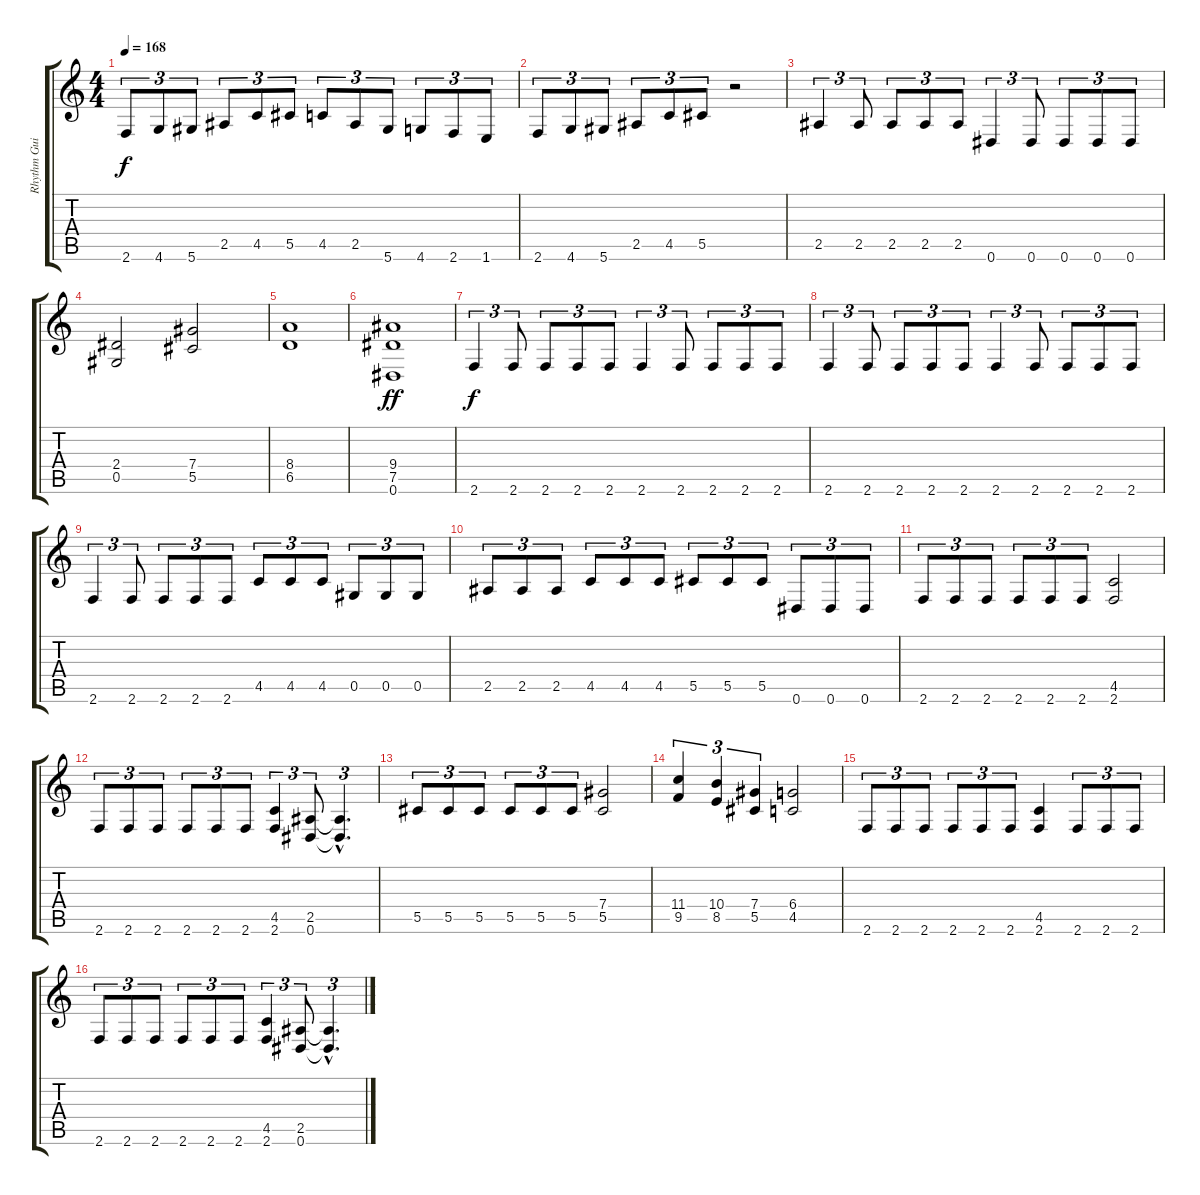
\track ("Rhythm Guitar " "Rhythm Gui") {instrument distortionguitar}
\staff {score tabs}
\tuning (Eb4 Bb3 Gb3 Db3 Ab2 Eb2) {hide}
\ts (4 4)
\tempo 168
\clef g2
\ks c
2.6.8{tu (3 2) dy f} 4.6.8{tu (3 2)} 5.6.8{tu (3 2)} 2.5.8{tu (3 2)} 4.5.8{tu (3 2)} 5.5.8{tu (3 2)} 4.5.8{tu (3 2)} 2.5.8{tu (3 2)} 5.6.8{tu (3 2)} 4.6.8{tu (3 2)} 2.6.8{tu (3 2)} 1.6.8{tu (3 2)} |
2.6.8{tu (3 2)} 4.6.8{tu (3 2)} 5.6.8{tu (3 2)} 2.5.8{tu (3 2)} 4.5.8{tu (3 2)} 5.5.8{tu (3 2)} r.2 |
2.5.4{tu (3 2)} 2.5.8{tu (3 2)} 2.5.8{tu (3 2)} 2.5.8{tu (3 2)} 2.5.8{tu (3 2)} 0.6.4{tu (3 2)} 0.6.8{tu (3 2)} 0.6.8{tu (3 2)} 0.6.8{tu (3 2)} 0.6.8{tu (3 2)} |
(2.4 0.5).2 (7.4 5.5).2 |
(8.4 6.5).1 |
(9.4 7.5 0.6).1{dy ff} |
2.6.4{tu (3 2) dy f} 2.6.8{tu (3 2)} 2.6.8{tu (3 2)} 2.6.8{tu (3 2)} 2.6.8{tu (3 2)} 2.6.4{tu (3 2)} 2.6.8{tu (3 2)} 2.6.8{tu (3 2)} 2.6.8{tu (3 2)} 2.6.8{tu (3 2)} |
2.6.4{tu (3 2)} 2.6.8{tu (3 2)} 2.6.8{tu (3 2)} 2.6.8{tu (3 2)} 2.6.8{tu (3 2)} 2.6.4{tu (3 2)} 2.6.8{tu (3 2)} 2.6.8{tu (3 2)} 2.6.8{tu (3 2)} 2.6.8{tu (3 2)} |
2.6.4{tu (3 2)} 2.6.8{tu (3 2)} 2.6.8{tu (3 2)} 2.6.8{tu (3 2)} 2.6.8{tu (3 2)} 4.5.8{tu (3 2)} 4.5.8{tu (3 2)} 4.5.8{tu (3 2)} 0.5.8{tu (3 2)} 0.5.8{tu (3 2)} 0.5.8{tu (3 2)} |
2.5.8{tu (3 2)} 2.5.8{tu (3 2)} 2.5.8{tu (3 2)} 4.5.8{tu (3 2)} 4.5.8{tu (3 2)} 4.5.8{tu (3 2)} 5.5.8{tu (3 2)} 5.5.8{tu (3 2)} 5.5.8{tu (3 2)} 0.6.8{tu (3 2)} 0.6.8{tu (3 2)} 0.6.8{tu (3 2)} |
2.6.8{tu (3 2)} 2.6.8{tu (3 2)} 2.6.8{tu (3 2)} 2.6.8{tu (3 2)} 2.6.8{tu (3 2)} 2.6.8{tu (3 2)} (4.5 2.6).2 |
2.6.8{tu (3 2)} 2.6.8{tu (3 2)} 2.6.8{tu (3 2)} 2.6.8{tu (3 2)} 2.6.8{tu (3 2)} 2.6.8{tu (3 2)} (4.5 2.6).4{tu (3 2)} (2.5 0.6).8{tu (3 2)} (2.5{hac t} 0.6{hac t}).4{d tu (3 2)} |
5.5.8{tu (3 2)} 5.5.8{tu (3 2)} 5.5.8{tu (3 2)} 5.5.8{tu (3 2)} 5.5.8{tu (3 2)} 5.5.8{tu (3 2)} (7.4 5.5).2 |
(11.4 9.5).4{tu (3 2)} (10.4 8.5).4{tu (3 2)} (7.4 5.5).4{tu (3 2)} (6.4 4.5).2 |
2.6.8{tu (3 2)} 2.6.8{tu (3 2)} 2.6.8{tu (3 2)} 2.6.8{tu (3 2)} 2.6.8{tu (3 2)} 2.6.8{tu (3 2)} (4.5 2.6).4 2.6.8{tu (3 2)} 2.6.8{tu (3 2)} 2.6.8{tu (3 2)} |
2.6.8{tu (3 2)} 2.6.8{tu (3 2)} 2.6.8{tu (3 2)} 2.6.8{tu (3 2)} 2.6.8{tu (3 2)} 2.6.8{tu (3 2)} (4.5 2.6).4{tu (3 2)} (2.5 0.6).8{tu (3 2)} (2.5{hac t} 0.6{hac t}).4{d tu (3 2)}
